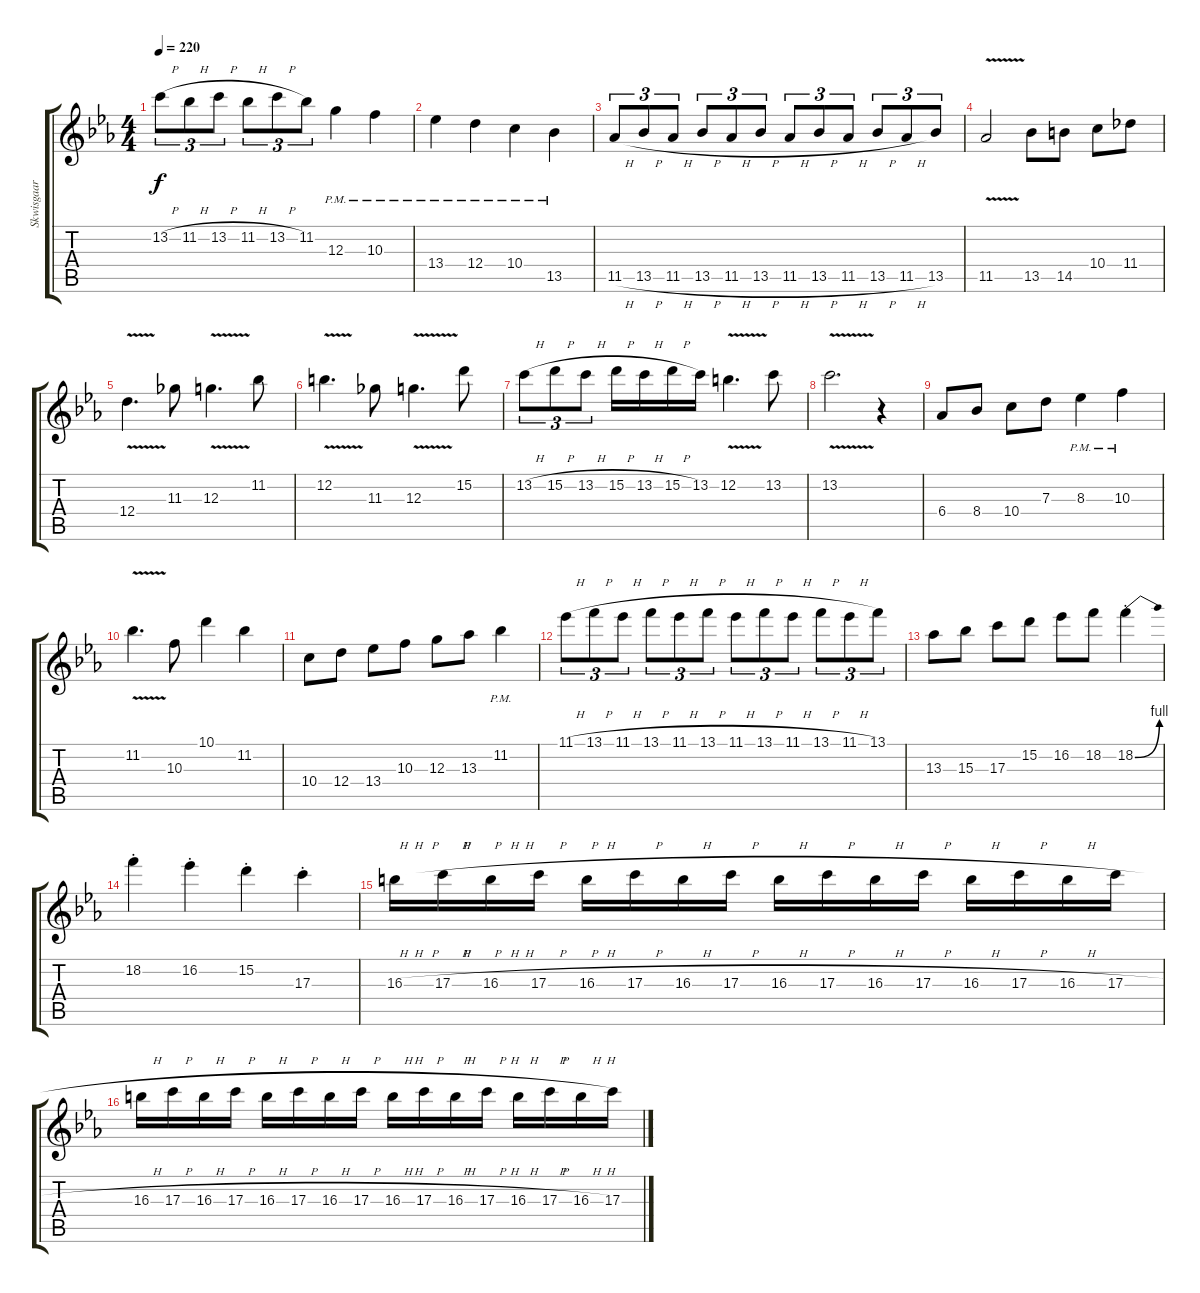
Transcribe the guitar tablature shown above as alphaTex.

\track ("Skwisgaar Lead" "Skwisgaar ") {instrument overdrivenguitar}
\staff {score tabs}
\tuning (E4 B3 G3 D3 A2 E2) {hide}
\ts (4 4)
\tempo 220
\clef g2
\ks eb
13.2{h}.8{tu (3 2) dy f} 11.2{h}.8{tu (3 2)} 13.2{h}.8{tu (3 2)} 11.2{h}.8{tu (3 2)} 13.2{h}.8{tu (3 2)} 11.2.8{tu (3 2)} 12.3{pm}.4 10.3{pm}.4 |
13.4{pm}.4 12.4{pm}.4 10.4{pm}.4 13.5{pm}.4 |
11.5{h}.8{tu (3 2)} 13.5{h}.8{tu (3 2)} 11.5{h}.8{tu (3 2)} 13.5{h}.8{tu (3 2)} 11.5{h}.8{tu (3 2)} 13.5{h}.8{tu (3 2)} 11.5{h}.8{tu (3 2)} 13.5{h}.8{tu (3 2)} 11.5{h}.8{tu (3 2)} 13.5{h}.8{tu (3 2)} 11.5{h}.8{tu (3 2)} 13.5.8{tu (3 2)} |
11.5{v}.2 13.5.8 14.5.8 10.4.8 11.4.8 |
12.4{v}.4{d} 11.3.8 12.3{v}.4{d} 11.2.8 |
12.2{v}.4{d} 11.3.8 12.3{v}.4{d} 15.2.8 |
13.2{h}.8{tu (3 2)} 15.2{h}.8{tu (3 2)} 13.2{h}.8{tu (3 2)} 15.2{h}.16 13.2{h}.16 15.2{h}.16 13.2.16 12.2{v}.4{d} 13.2.8 |
13.2{v}.2{d} r.4 |
6.4.8 8.4.8 10.4.8 7.3.8 8.3{pm}.4 10.3{pm}.4 |
11.2{v}.4{d} 10.3.8 10.1.4 11.2.4 |
10.4.8 12.4.8 13.4.8 10.3.8 12.3.8 13.3.8 11.2{pm}.4 |
11.1{h}.8{tu (3 2)} 13.1{h}.8{tu (3 2)} 11.1{h}.8{tu (3 2)} 13.1{h}.8{tu (3 2)} 11.1{h}.8{tu (3 2)} 13.1{h}.8{tu (3 2)} 11.1{h}.8{tu (3 2)} 13.1{h}.8{tu (3 2)} 11.1{h}.8{tu (3 2)} 13.1{h}.8{tu (3 2)} 11.1{h}.8{tu (3 2)} 13.1.8{tu (3 2)} |
13.3.8 15.3.8 17.3.8 15.2.8 16.2.8 18.2.8 18.2{be (bend 0 0 60 4) st}.4 |
18.2{st}.4 16.2{st}.4 15.2{st}.4 17.3{st}.4 |
16.3{h}.16 17.3{h}.16 16.3{h}.16 17.3{h}.16 16.3{h}.16 17.3{h}.16 16.3{h}.16 17.3{h}.16 16.3{h}.16 17.3{h}.16 16.3{h}.16 17.3{h}.16 16.3{h}.16 17.3{h}.16 16.3{h}.16 17.3{h}.16 |
16.3{h}.16 17.3{h}.16 16.3{h}.16 17.3{h}.16 16.3{h}.16 17.3{h}.16 16.3{h}.16 17.3{h}.16 16.3{h}.16 17.3{h}.16 16.3{h}.16 17.3{h}.16 16.3{h}.16 17.3{h}.16 16.3{h}.16 17.3.16
